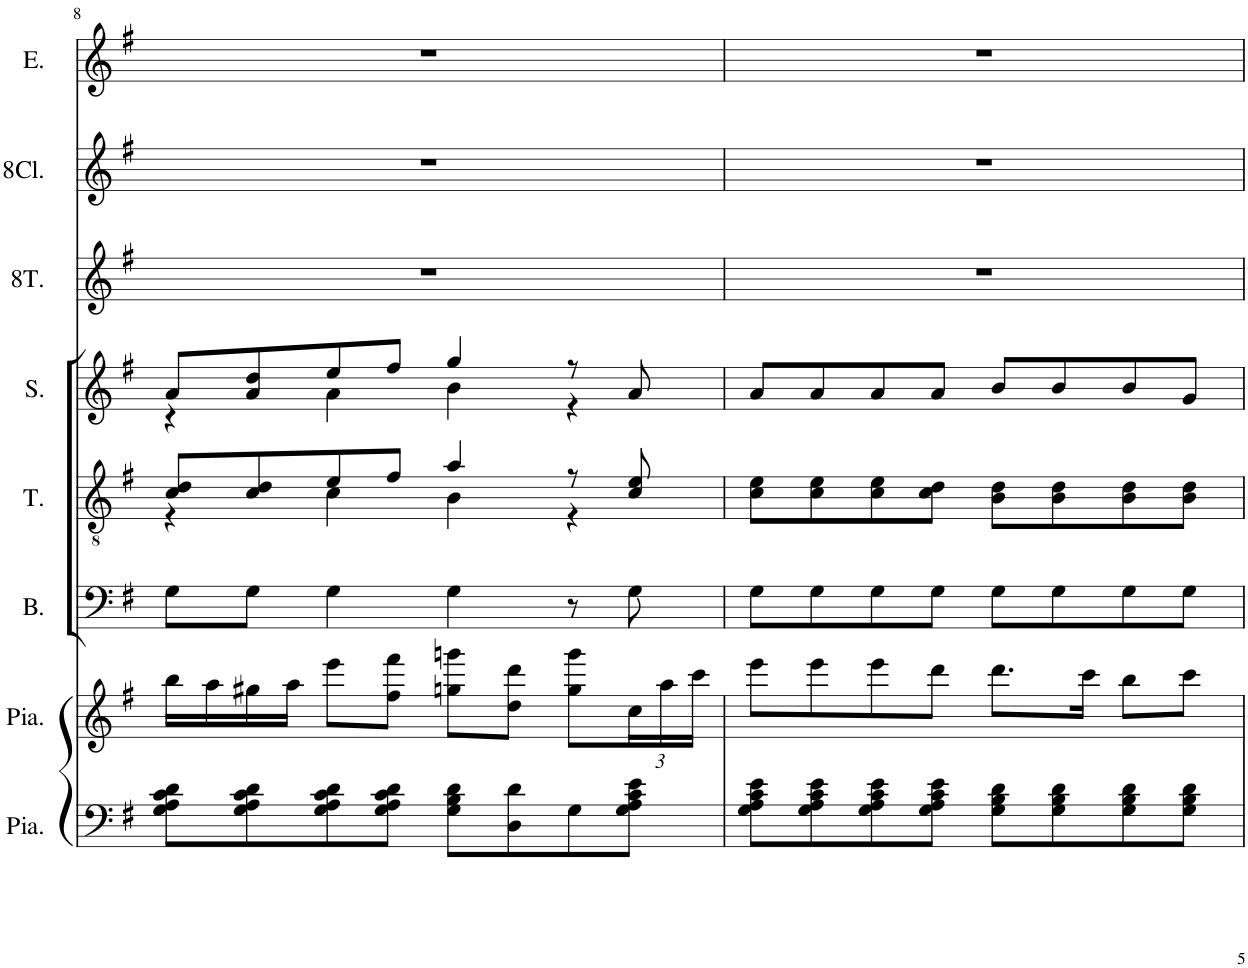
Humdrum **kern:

**kern	**kern	**kern	**kern	**kern	**kern	**kern	**kern
*part8	*part7	*part6	*part5	*part4	*part3	*part2	*part1
*staff8	*staff7	*staff6	*staff5	*staff4	*staff3	*staff2	*staff1
*I"Piano	*I"Piano	*I"Basses	*I"Ténors	*I"Sopranis	*I"8JF tambours	*I"8JF trompettes	*I"Emma
*I'Pia.	*I'Pia.	*I'B.	*I'T.	*I'S.	*I'8T.	*	*I'E.
!!LO:PB:g=z
*clefF4	*clefG2	*clefF4	*clefGv2	*clefG2	*clefG2	*clefG2	*clefG2
*	*Trd1c2	*	*	*	*	*Trd1c2	*Trd1c2
*k[f#]	*k[f#]	*k[f#]	*k[f#]	*k[f#]	*k[f#]	*k[f#]	*k[f#]
*M4/4	*M4/4	*M4/4	*M4/4	*M4/4	*M4/4	*M4/4	*M4/4
*met(c)	*met(c)	*met(c)	*met(c)	*met(c)	*met(c)	*met(c)	*met(c)
=8	=8	=8	=8	=8	=8	=8	=8
*	*	*	*^	*^	*	*	*
8G\ 8A\ 8c\ 8d\L	16bb\LL	8G\L	8c/ 8d/L	4r	8a/L	4r	1r	1r	1r
.	16aa\	.	.	.	.	.	.	.	.
8G\ 8A\ 8c\ 8d\	16gg#X\	8G\J	8c/ 8d/	.	8a/ 8dd/	.	.	.	.
.	16aa\JJ	.	.	.	.	.	.	.	.
8G\ 8A\ 8c\ 8d\	8eee\L	4G\	8e/	4c\	8ee/	4a\	.	.	.
8G\ 8A\ 8c\ 8d\J	8ff#\ 8fff#\J	.	8f#/J	.	8ff#/J	.	.	.	.
8G\ 8B\ 8d\L	8ggn\ 8gggn\L	4G\	4a/	4B\	4gg/	4b\	.	.	.
8D\ 8d\	8dd\ 8ddd\J	.	.	.	.	.	.	.	.
8G\	8gg\ 8ggg\L	8r	8r	4r	8r	4r	.	.	.
*	*Xbrackettup	*	*	*	*	*	*	*	*
8G\ 8A\ 8c\ 8e\J	24cc\L	8G\	8c/ 8e/	.	8a/	.	.	.	.
.	24aa\	.	.	.	.	.	.	.	.
.	24ccc\JJ	.	.	.	.	.	.	.	.
*	*	*	*v	*v	*	*	*	*	*
*	*	*	*	*v	*v	*	*	*
=9	=9	=9	=9	=9	=9	=9	=9
8G\ 8A\ 8c\ 8e\L	8eee\L	8G\L	8c\ 8e\L	8a/L	1r	1r	1r
8G\ 8A\ 8c\ 8e\	8eee\	8G\	8c\ 8e\	8a/	.	.	.
8G\ 8A\ 8c\ 8e\	8eee\	8G\	8c\ 8e\	8a/	.	.	.
8G\ 8A\ 8c\ 8e\J	8ddd\J	8G\J	8c\ 8d\J	8a/J	.	.	.
8G\ 8B\ 8d\L	8.ddd\L	8G\L	8B\ 8d\L	8b/L	.	.	.
8G\ 8B\ 8d\	.	8G\	8B\ 8d\	8b/	.	.	.
.	16ccc\Jk	.	.	.	.	.	.
8G\ 8B\ 8d\	8bb\L	8G\	8B\ 8d\	8b/	.	.	.
8G\ 8B\ 8d\J	8ccc\J	8G\J	8B\ 8d\J	8g/J	.	.	.
=	=	=	=	=	=	=	=
*-	*-	*-	*-	*-	*-	*-	*-
